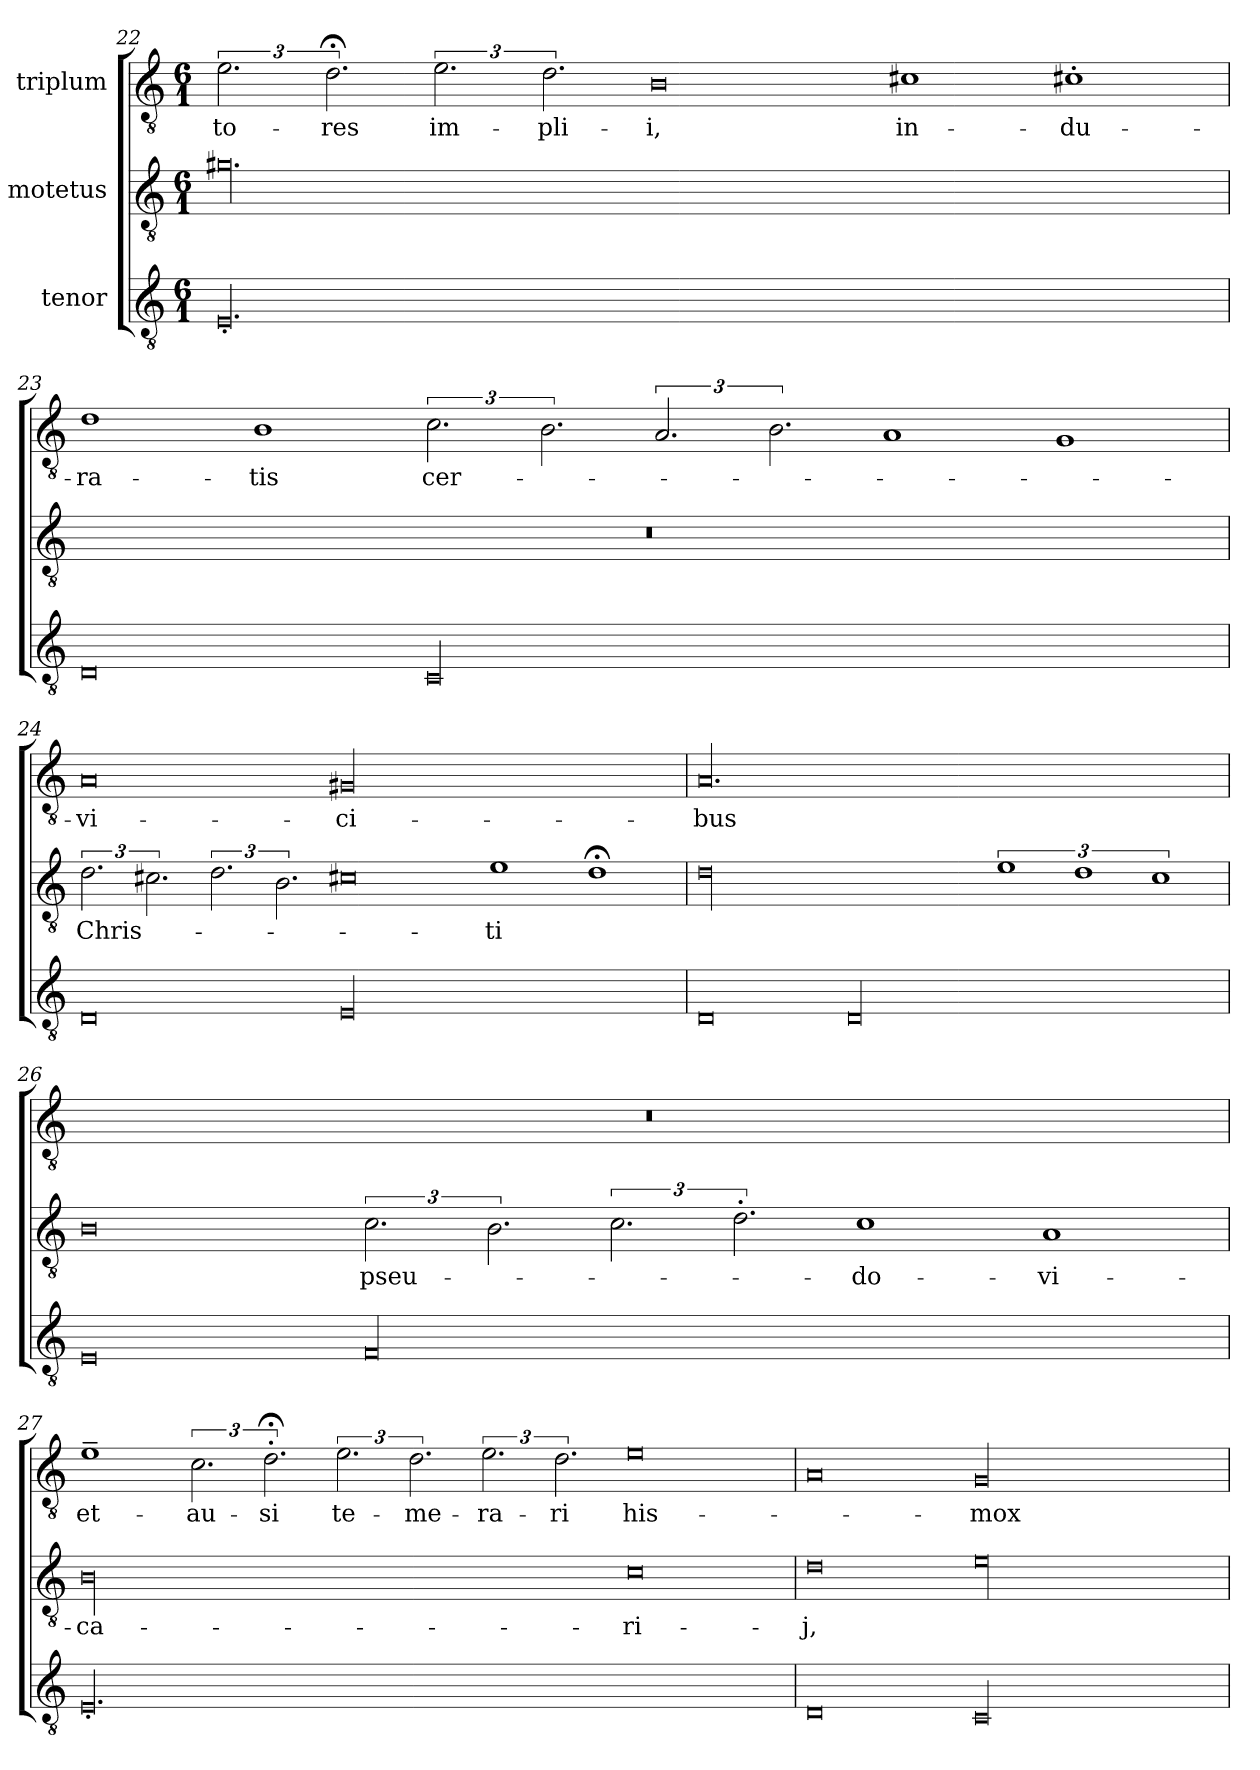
**kern	**kern	**text	**kern	**text
*part3	*part2	*part2	*part1	*part1
*staff3	*staff2	*staff2	*staff1	*staff1
*I"tenor	*I"motetus	*	*I"triplum	*
*clefGv2	*clefGv2	*	*clefGv2	*
*k[]	*k[]	*	*k[]	*
*C:	*C:	*	*C:	*
*M6/1	*M6/1	*	*M6/1	*
=22	=22	=22	=22	=22
00.E'/	00.g#X\	.	3.e\	-to-
.	.	.	3.d;<\	-res
.	.	.	3.e\	im-
.	.	.	3.d\	-pli-
.	.	.	0B\	-i,
.	.	.	1c#X\	in-
.	.	.	1c#X'\	-du-
=23	=23	=23	=23	=23
0D/	00.r	.	1d\	-ra-
.	.	.	1B\	-tis
00C/	.	.	3.c\	cer-
.	.	.	3.B\	.
.	.	.	3.A/	.
.	.	.	3.B\	.
.	.	.	1A/	.
.	.	.	1G/	.
=24	=24	=24	=24	=24
0D/	3.d\	Chris-	0A/	-vi-
.	3.c#X\	.	.	.
.	3.d\	.	.	.
.	3.B\	.	.	.
00E/	0c#X\	.	00G#X/	-ci-
.	1e\	-ti	.	.
.	1d;<\	.	.	.
=25	=25	=25	=25	=25
0D/	00d\	.	00.A/	-bus
00D/	.	.	.	.
.	3%2e\	.	.	.
.	3%2d\	.	.	.
.	3%2c\	.	.	.
=26	=26	=26	=26	=26
0E/	0B\	.	00.r	.
00F/	3.c\	pseu-	.	.
.	3.B\	.	.	.
.	3.c\	.	.	.
.	3.d'\	.	.	.
.	1c\	-do-	.	.
.	1A/	-vi-	.	.
=27	=27	=27	=27	=27
00.E'/	00B\	-ca-	1e~\	et-
.	.	.	3.c\	au-
.	.	.	3.d;<'\	-si
.	.	.	3.e\	te-
.	.	.	3.d\	-me-
.	.	.	3.e\	-ra-
.	.	.	3.d\	-ri
.	0c\	-ri-	0e\	his-
=28	=28	=28	=28	=28
0D/	0d\	-j,	0A/	.
00C/	00e\	.	00G/	mox-
=	=	=	=	=
*-	*-	*-	*-	*-
